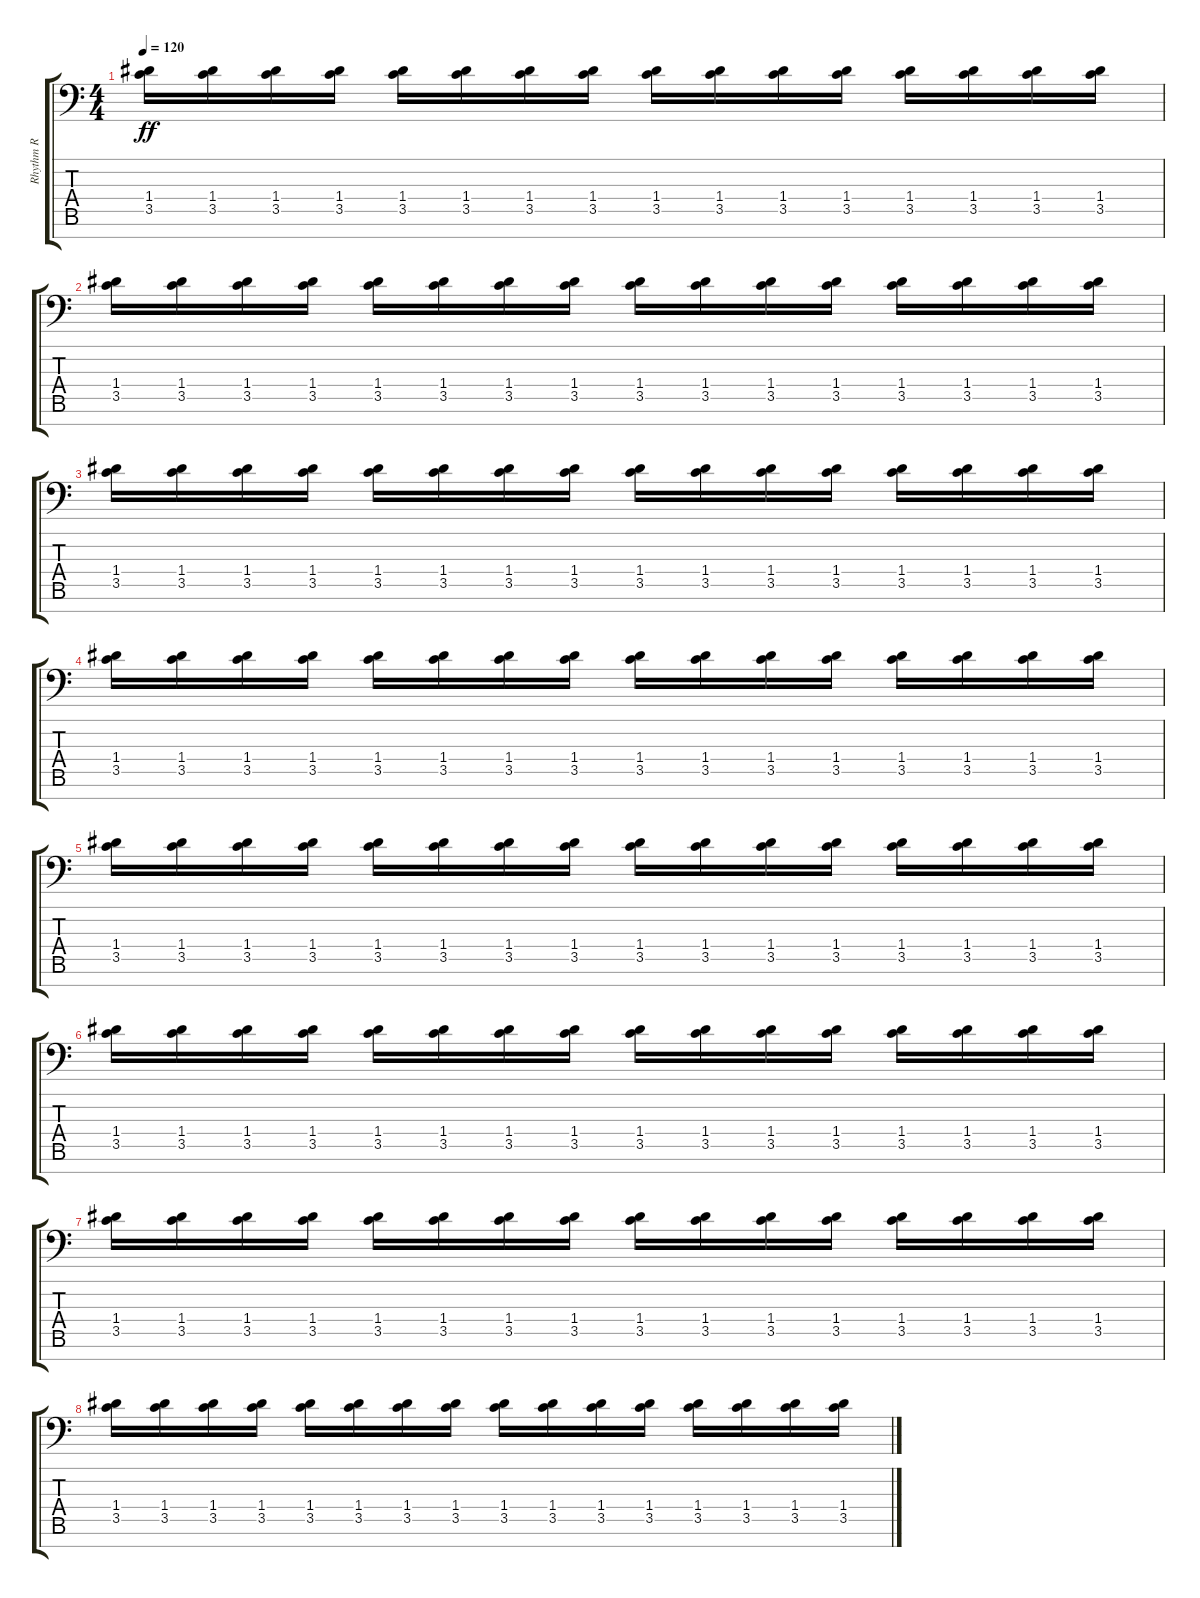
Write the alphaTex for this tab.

\track ("Rhythm R" "Rhythm R") {instrument overdrivenguitar}
\staff {score tabs}
\tuning (E4 B3 G3 D3 A2 E2 A1) {hide}
\ts (4 4)
\tempo 120
\clef f4
\ks c
(1.4 3.5).16{dy ff} (1.4 3.5).16 (1.4 3.5).16 (1.4 3.5).16 (1.4 3.5).16 (1.4 3.5).16 (1.4 3.5).16 (1.4 3.5).16 (1.4 3.5).16 (1.4 3.5).16 (1.4 3.5).16 (1.4 3.5).16 (1.4 3.5).16 (1.4 3.5).16 (1.4 3.5).16 (1.4 3.5).16 |
(1.4 3.5).16 (1.4 3.5).16 (1.4 3.5).16 (1.4 3.5).16 (1.4 3.5).16 (1.4 3.5).16 (1.4 3.5).16 (1.4 3.5).16 (1.4 3.5).16 (1.4 3.5).16 (1.4 3.5).16 (1.4 3.5).16 (1.4 3.5).16 (1.4 3.5).16 (1.4 3.5).16 (1.4 3.5).16 |
(1.4 3.5).16 (1.4 3.5).16 (1.4 3.5).16 (1.4 3.5).16 (1.4 3.5).16 (1.4 3.5).16 (1.4 3.5).16 (1.4 3.5).16 (1.4 3.5).16 (1.4 3.5).16 (1.4 3.5).16 (1.4 3.5).16 (1.4 3.5).16 (1.4 3.5).16 (1.4 3.5).16 (1.4 3.5).16 |
(1.4 3.5).16 (1.4 3.5).16 (1.4 3.5).16 (1.4 3.5).16 (1.4 3.5).16 (1.4 3.5).16 (1.4 3.5).16 (1.4 3.5).16 (1.4 3.5).16 (1.4 3.5).16 (1.4 3.5).16 (1.4 3.5).16 (1.4 3.5).16 (1.4 3.5).16 (1.4 3.5).16 (1.4 3.5).16 |
(1.4 3.5).16 (1.4 3.5).16 (1.4 3.5).16 (1.4 3.5).16 (1.4 3.5).16 (1.4 3.5).16 (1.4 3.5).16 (1.4 3.5).16 (1.4 3.5).16 (1.4 3.5).16 (1.4 3.5).16 (1.4 3.5).16 (1.4 3.5).16 (1.4 3.5).16 (1.4 3.5).16 (1.4 3.5).16 |
(1.4 3.5).16 (1.4 3.5).16 (1.4 3.5).16 (1.4 3.5).16 (1.4 3.5).16 (1.4 3.5).16 (1.4 3.5).16 (1.4 3.5).16 (1.4 3.5).16 (1.4 3.5).16 (1.4 3.5).16 (1.4 3.5).16 (1.4 3.5).16 (1.4 3.5).16 (1.4 3.5).16 (1.4 3.5).16 |
(1.4 3.5).16 (1.4 3.5).16 (1.4 3.5).16 (1.4 3.5).16 (1.4 3.5).16 (1.4 3.5).16 (1.4 3.5).16 (1.4 3.5).16 (1.4 3.5).16 (1.4 3.5).16 (1.4 3.5).16 (1.4 3.5).16 (1.4 3.5).16 (1.4 3.5).16 (1.4 3.5).16 (1.4 3.5).16 |
(1.4 3.5).16 (1.4 3.5).16 (1.4 3.5).16 (1.4 3.5).16 (1.4 3.5).16 (1.4 3.5).16 (1.4 3.5).16 (1.4 3.5).16 (1.4 3.5).16 (1.4 3.5).16 (1.4 3.5).16 (1.4 3.5).16 (1.4 3.5).16 (1.4 3.5).16 (1.4 3.5).16 (1.4 3.5).16
